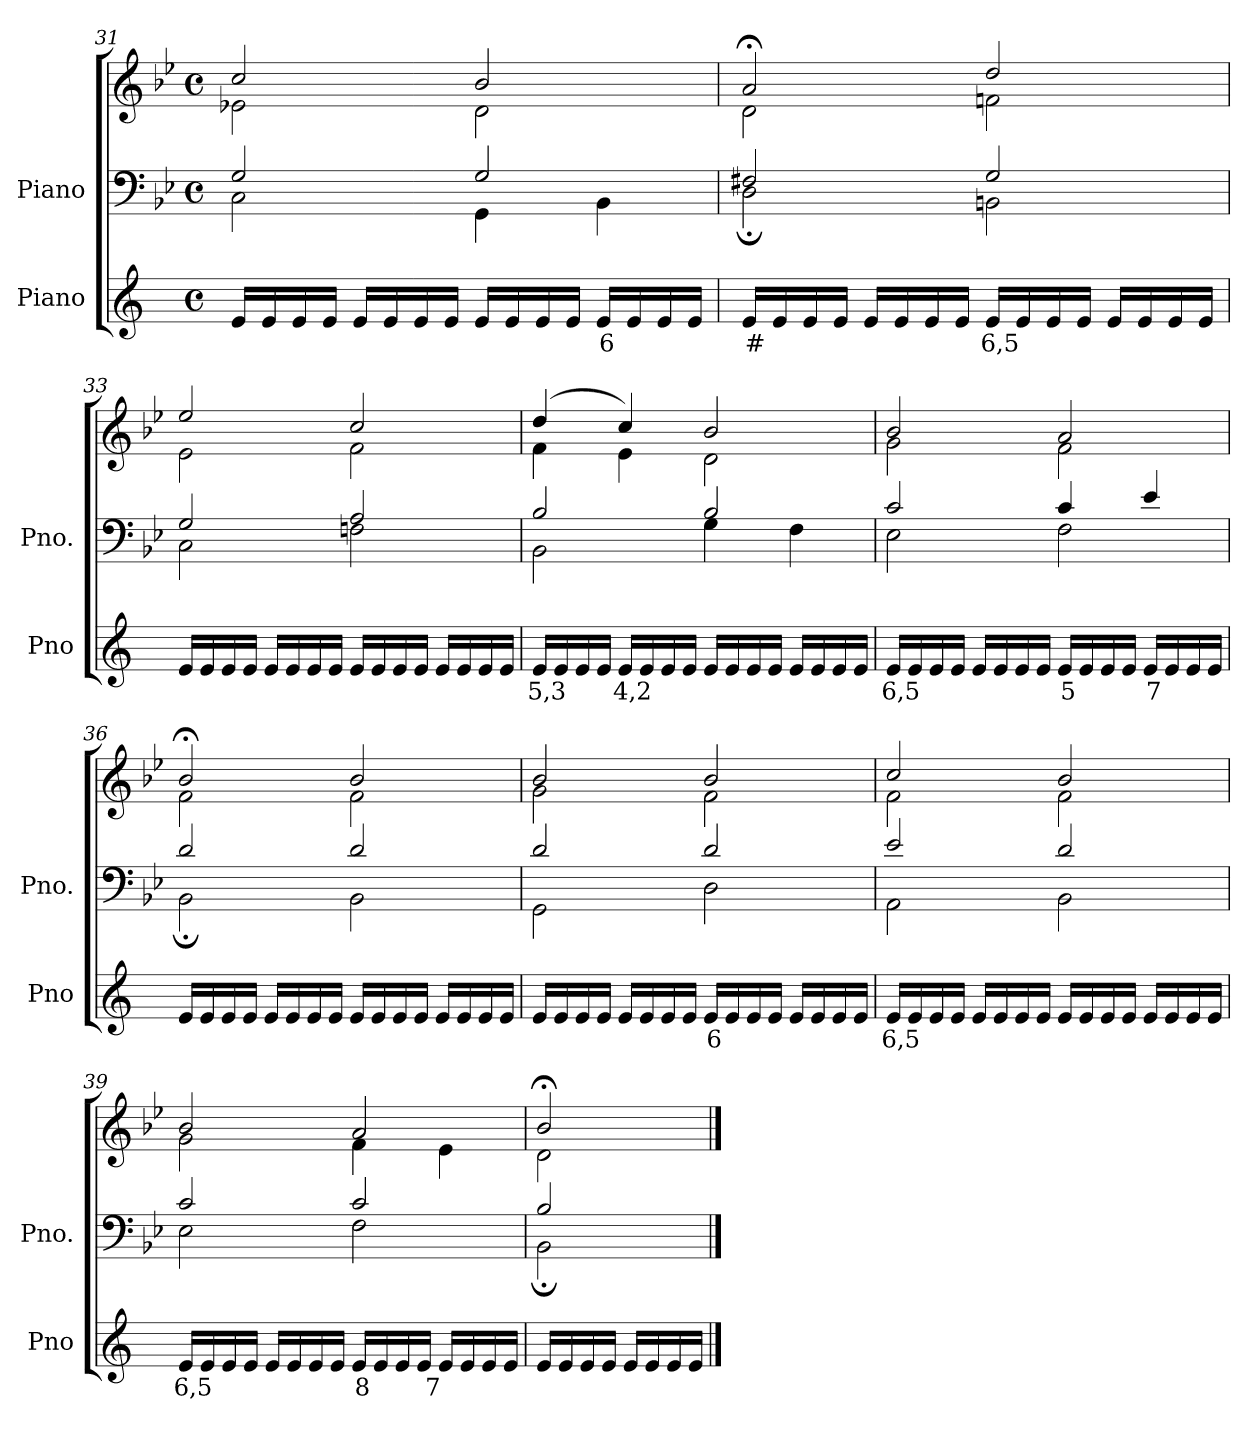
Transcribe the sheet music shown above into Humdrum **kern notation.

**kern	**text	**kern	**kern
*part2	*part2	*part1	*part1
*staff3	*staff3	*staff2	*staff1
*I"Piano	*	*I"Piano	*
*I'Pno	*	*I'Pno.	*
*clefG2	*	*clefF4	*clefG2
*k[]	*	*k[b-e-]	*k[b-e-]
*M4/4	*	*M4/4	*M4/4
*met(c)	*	*met(c)	*met(c)
=31	=31	=31	=31
*	*	*^	*^
16e/LL	.	2G/	2C\	2cc/	2e-X\
16e/	.	.	.	.	.
16e/	.	.	.	.	.
16e/JJ	.	.	.	.	.
16e/LL	.	.	.	.	.
16e/	.	.	.	.	.
16e/	.	.	.	.	.
16e/JJ	.	.	.	.	.
16e/LL	.	2G/	4GG\	2b-/	2d\
16e/	.	.	.	.	.
16e/	.	.	.	.	.
16e/JJ	.	.	.	.	.
!	!LO:LY:b	!	!	!	!
16e/LL	6	.	4BB-\	.	.
16e/	.	.	.	.	.
16e/	.	.	.	.	.
16e/JJ	.	.	.	.	.
=32	=32	=32	=32	=32	=32
!	!LO:LY:b	!	!	!	!
16e/LL	#	2F#X/	2D;\	2a;</	2d\
16e/	.	.	.	.	.
16e/	.	.	.	.	.
16e/JJ	.	.	.	.	.
16e/LL	.	.	.	.	.
16e/	.	.	.	.	.
16e/	.	.	.	.	.
16e/JJ	.	.	.	.	.
!	!LO:LY:b	!	!	!	!
16e/LL	6,5	2G/	2BBn\	2dd/	2fn\
16e/	.	.	.	.	.
16e/	.	.	.	.	.
16e/JJ	.	.	.	.	.
16e/LL	.	.	.	.	.
16e/	.	.	.	.	.
16e/	.	.	.	.	.
16e/JJ	.	.	.	.	.
=33	=33	=33	=33	=33	=33
16e/LL	.	2G/	2C\	2ee-/	2e-\
16e/	.	.	.	.	.
16e/	.	.	.	.	.
16e/JJ	.	.	.	.	.
16e/LL	.	.	.	.	.
16e/	.	.	.	.	.
16e/	.	.	.	.	.
16e/JJ	.	.	.	.	.
16e/LL	.	2A/	2Fn\	2cc/	2f\
16e/	.	.	.	.	.
16e/	.	.	.	.	.
16e/JJ	.	.	.	.	.
16e/LL	.	.	.	.	.
16e/	.	.	.	.	.
16e/	.	.	.	.	.
16e/JJ	.	.	.	.	.
=34	=34	=34	=34	=34	=34
!	!LO:LY:b	!	!	!	!
16e/LL	5,3	2B-/	2BB-\	(>4dd/	4f\
16e/	.	.	.	.	.
16e/	.	.	.	.	.
16e/JJ	.	.	.	.	.
!	!LO:LY:b	!	!	!	!
16e/LL	4,2	.	.	4cc/)	4e-\
16e/	.	.	.	.	.
16e/	.	.	.	.	.
16e/JJ	.	.	.	.	.
16e/LL	.	2B-/	4G\	2b-/	2d\
16e/	.	.	.	.	.
16e/	.	.	.	.	.
16e/JJ	.	.	.	.	.
!	!LO:LY:b	!	!	!	!
16e/LL	_	.	4F\	.	.
16e/	.	.	.	.	.
16e/	.	.	.	.	.
16e/JJ	.	.	.	.	.
=35	=35	=35	=35	=35	=35
!	!LO:LY:b	!	!	!	!
16e/LL	6,5	2c/	2E-\	2b-/	2g\
16e/	.	.	.	.	.
16e/	.	.	.	.	.
16e/JJ	.	.	.	.	.
16e/LL	.	.	.	.	.
16e/	.	.	.	.	.
16e/	.	.	.	.	.
16e/JJ	.	.	.	.	.
!	!LO:LY:b	!	!	!	!
16e/LL	5	4c/	2F\	2a/	2f\
16e/	.	.	.	.	.
16e/	.	.	.	.	.
16e/JJ	.	.	.	.	.
!	!LO:LY:b	!	!	!	!
16e/LL	7	4e-/	.	.	.
16e/	.	.	.	.	.
16e/	.	.	.	.	.
16e/JJ	.	.	.	.	.
=36	=36	=36	=36	=36	=36
16e/LL	.	2d/	2BB-;\	2b-;</	2f\
16e/	.	.	.	.	.
16e/	.	.	.	.	.
16e/JJ	.	.	.	.	.
16e/LL	.	.	.	.	.
16e/	.	.	.	.	.
16e/	.	.	.	.	.
16e/JJ	.	.	.	.	.
16e/LL	.	2d/	2BB-\	2b-/	2f\
16e/	.	.	.	.	.
16e/	.	.	.	.	.
16e/JJ	.	.	.	.	.
16e/LL	.	.	.	.	.
16e/	.	.	.	.	.
16e/	.	.	.	.	.
16e/JJ	.	.	.	.	.
=37	=37	=37	=37	=37	=37
16e/LL	.	2d/	2GG\	2b-/	2g\
16e/	.	.	.	.	.
16e/	.	.	.	.	.
16e/JJ	.	.	.	.	.
16e/LL	.	.	.	.	.
16e/	.	.	.	.	.
16e/	.	.	.	.	.
16e/JJ	.	.	.	.	.
!	!LO:LY:b	!	!	!	!
16e/LL	6	2d/	2D\	2b-/	2f\
16e/	.	.	.	.	.
16e/	.	.	.	.	.
16e/JJ	.	.	.	.	.
16e/LL	.	.	.	.	.
16e/	.	.	.	.	.
16e/	.	.	.	.	.
16e/JJ	.	.	.	.	.
=38	=38	=38	=38	=38	=38
!	!LO:LY:b	!	!	!	!
16e/LL	6,5	2e-/	2AA\	2cc/	2f\
16e/	.	.	.	.	.
16e/	.	.	.	.	.
16e/JJ	.	.	.	.	.
16e/LL	.	.	.	.	.
16e/	.	.	.	.	.
16e/	.	.	.	.	.
16e/JJ	.	.	.	.	.
16e/LL	.	2d/	2BB-\	2b-/	2f\
16e/	.	.	.	.	.
16e/	.	.	.	.	.
16e/JJ	.	.	.	.	.
16e/LL	.	.	.	.	.
16e/	.	.	.	.	.
16e/	.	.	.	.	.
16e/JJ	.	.	.	.	.
=39	=39	=39	=39	=39	=39
!	!LO:LY:b	!	!	!	!
16e/LL	6,5	2c/	2E-\	2b-/	2g\
16e/	.	.	.	.	.
16e/	.	.	.	.	.
16e/JJ	.	.	.	.	.
16e/LL	.	.	.	.	.
16e/	.	.	.	.	.
16e/	.	.	.	.	.
16e/JJ	.	.	.	.	.
!	!LO:LY:b	!	!	!	!
16e/LL	8	2c/	2F\	2a/	4f\
16e/	.	.	.	.	.
16e/	.	.	.	.	.
16e/JJ	.	.	.	.	.
!	!LO:LY:b	!	!	!	!
16e/LL	7	.	.	.	4e-\
16e/	.	.	.	.	.
16e/	.	.	.	.	.
16e/JJ	.	.	.	.	.
=40	=40	=40	=40	=40	=40
16e/LL	.	2B-/	2BB-;\	2b-;</	2d\
16e/	.	.	.	.	.
16e/	.	.	.	.	.
16e/JJ	.	.	.	.	.
16e/LL	.	.	.	.	.
16e/	.	.	.	.	.
16e/	.	.	.	.	.
16e/JJ	.	.	.	.	.
*	*	*v	*v	*	*
*	*	*	*v	*v
==	==	==	==
*-	*-	*-	*-
